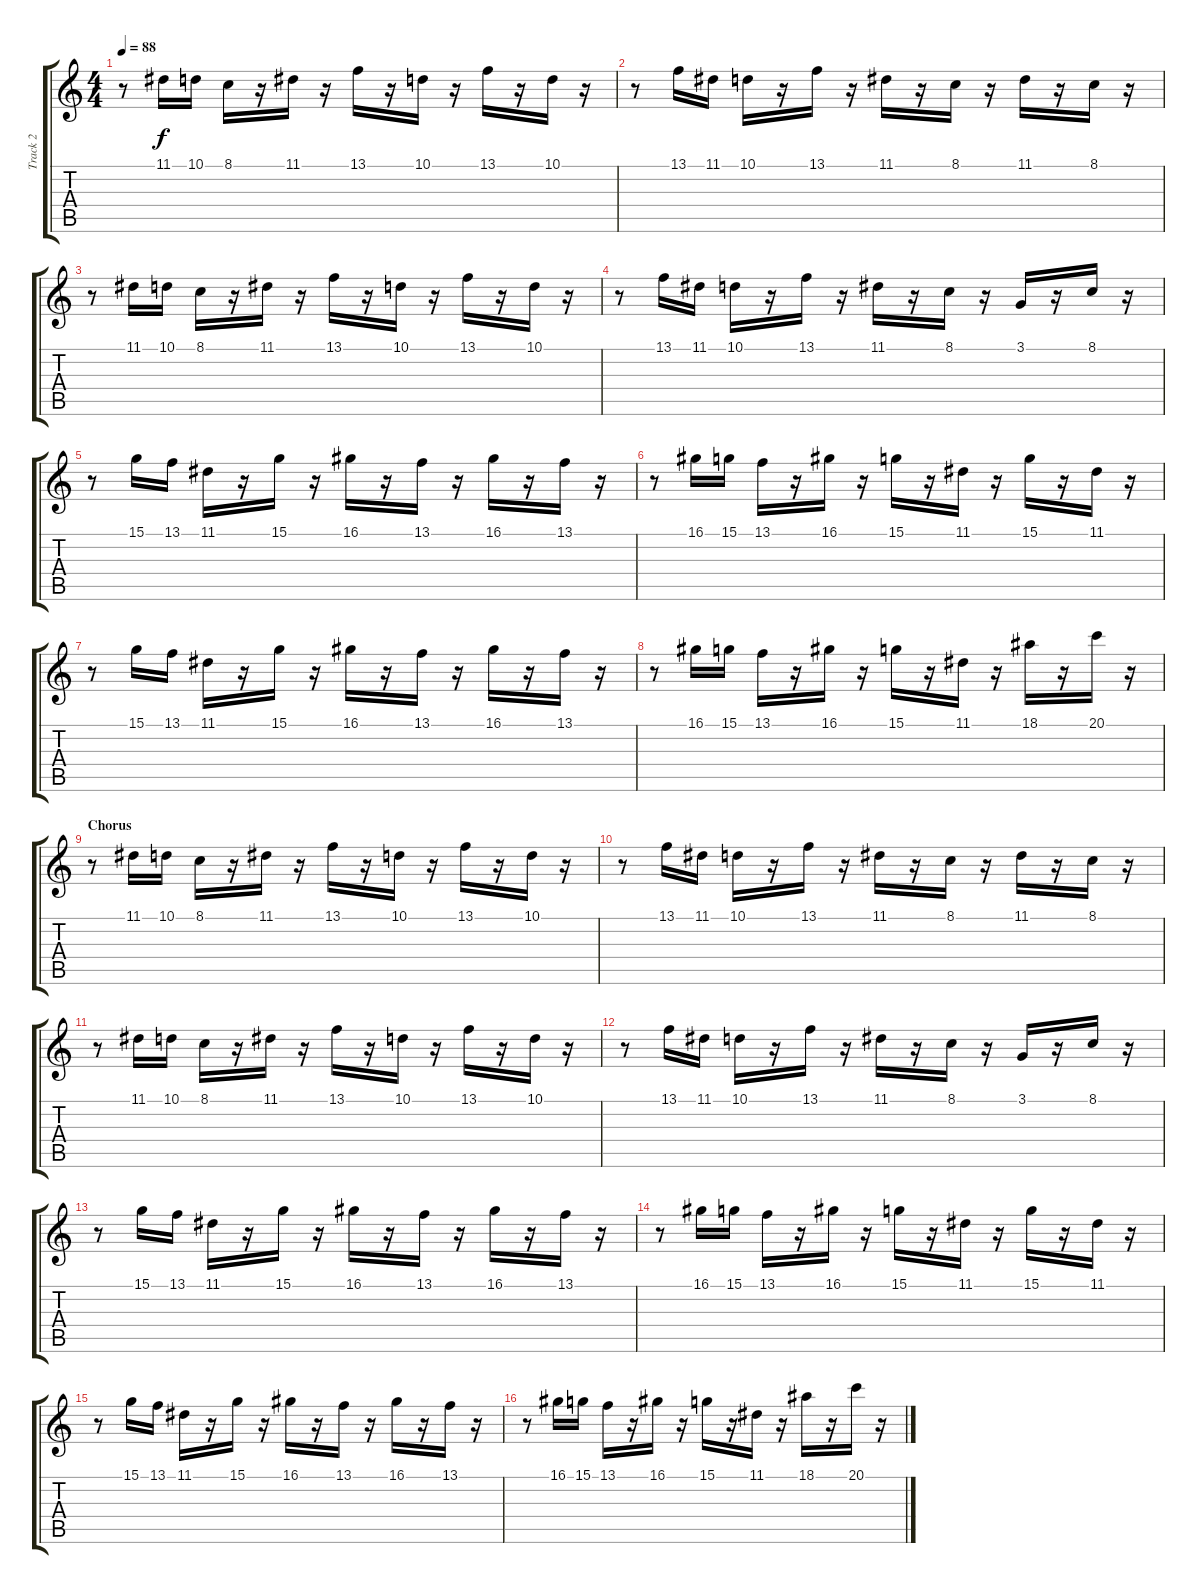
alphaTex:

\track ("Track 2" "Track 2") {instrument stringensemble1}
\staff {score tabs}
\tuning (E4 B3 G3 D3 A2 E2) {hide}
\ts (4 4)
\tempo 88
\clef g2
\ks c
r.8{dy f} 11.1.16 10.1.16 8.1.16 r.16 11.1.16 r.16 13.1.16 r.16 10.1.16 r.16 13.1.16 r.16 10.1.16 r.16 |
r.8 13.1.16 11.1.16 10.1.16 r.16 13.1.16 r.16 11.1.16 r.16 8.1.16 r.16 11.1.16 r.16 8.1.16 r.16 |
r.8 11.1.16 10.1.16 8.1.16 r.16 11.1.16 r.16 13.1.16 r.16 10.1.16 r.16 13.1.16 r.16 10.1.16 r.16 |
r.8 13.1.16 11.1.16 10.1.16 r.16 13.1.16 r.16 11.1.16 r.16 8.1.16 r.16 3.1.16 r.16 8.1.16 r.16 |
r.8 15.1.16 13.1.16 11.1.16 r.16 15.1.16 r.16 16.1.16 r.16 13.1.16 r.16 16.1.16 r.16 13.1.16 r.16 |
r.8 16.1.16 15.1.16 13.1.16 r.16 16.1.16 r.16 15.1.16 r.16 11.1.16 r.16 15.1.16 r.16 11.1.16 r.16 |
r.8 15.1.16 13.1.16 11.1.16 r.16 15.1.16 r.16 16.1.16 r.16 13.1.16 r.16 16.1.16 r.16 13.1.16 r.16 |
r.8 16.1.16 15.1.16 13.1.16 r.16 16.1.16 r.16 15.1.16 r.16 11.1.16 r.16 18.1.16 r.16 20.1.16 r.16 |
\section ("" "Chorus")
r.8 11.1.16 10.1.16 8.1.16 r.16 11.1.16 r.16 13.1.16 r.16 10.1.16 r.16 13.1.16 r.16 10.1.16 r.16 |
r.8 13.1.16 11.1.16 10.1.16 r.16 13.1.16 r.16 11.1.16 r.16 8.1.16 r.16 11.1.16 r.16 8.1.16 r.16 |
r.8 11.1.16 10.1.16 8.1.16 r.16 11.1.16 r.16 13.1.16 r.16 10.1.16 r.16 13.1.16 r.16 10.1.16 r.16 |
r.8 13.1.16 11.1.16 10.1.16 r.16 13.1.16 r.16 11.1.16 r.16 8.1.16 r.16 3.1.16 r.16 8.1.16 r.16 |
r.8 15.1.16 13.1.16 11.1.16 r.16 15.1.16 r.16 16.1.16 r.16 13.1.16 r.16 16.1.16 r.16 13.1.16 r.16 |
r.8 16.1.16 15.1.16 13.1.16 r.16 16.1.16 r.16 15.1.16 r.16 11.1.16 r.16 15.1.16 r.16 11.1.16 r.16 |
r.8 15.1.16 13.1.16 11.1.16 r.16 15.1.16 r.16 16.1.16 r.16 13.1.16 r.16 16.1.16 r.16 13.1.16 r.16 |
r.8 16.1.16 15.1.16 13.1.16 r.16 16.1.16 r.16 15.1.16 r.16 11.1.16 r.16 18.1.16 r.16 20.1.16 r.16
